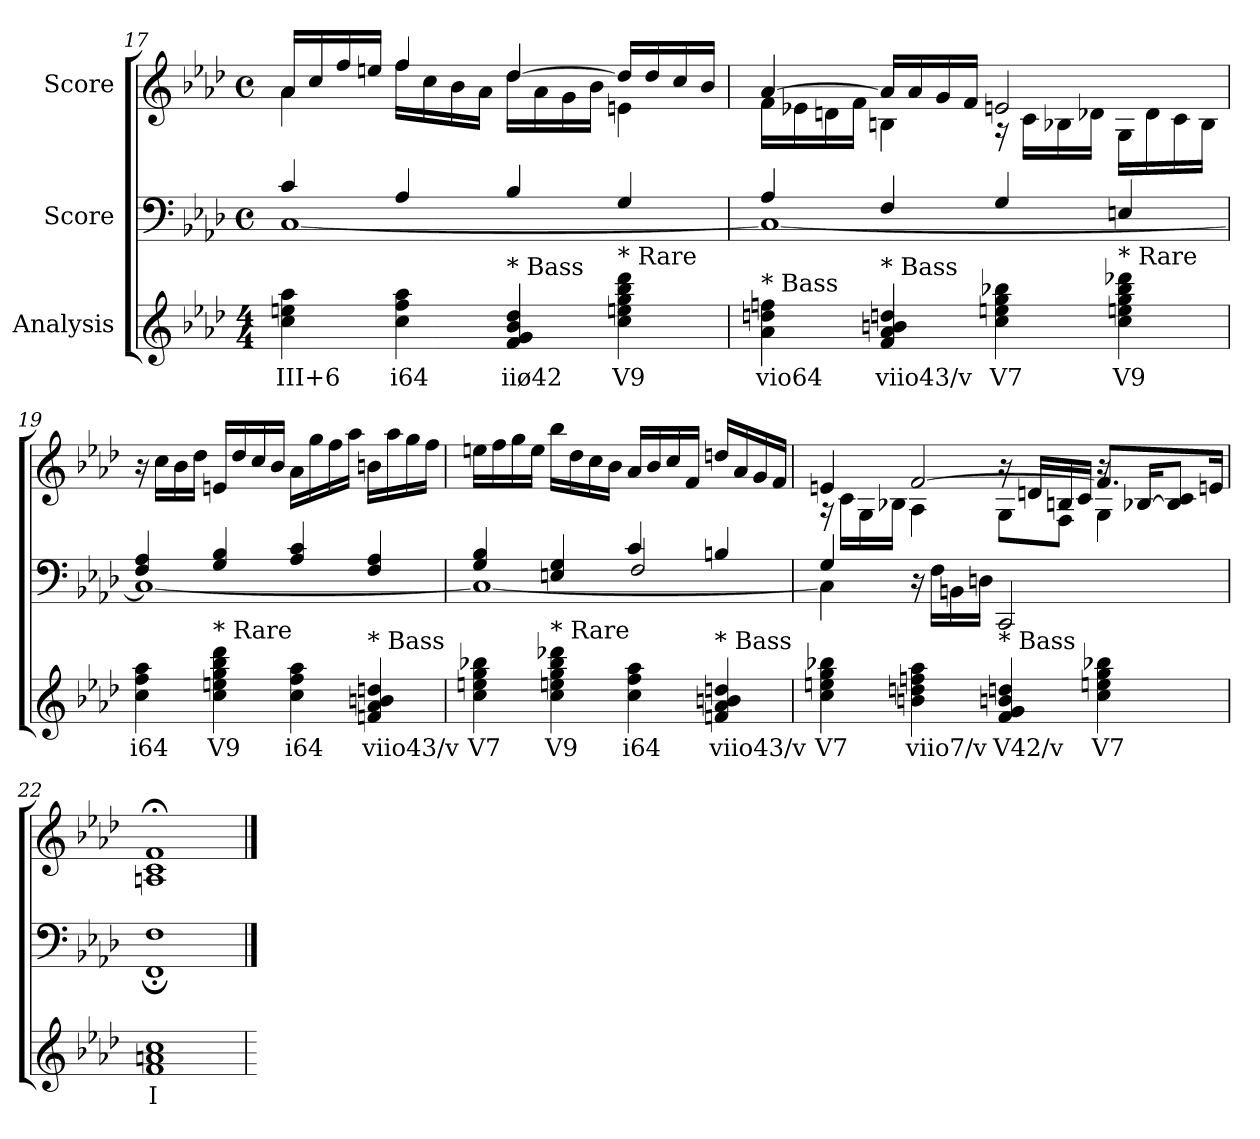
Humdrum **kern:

**kern	**text	**kern	**kern
*part3	*part3	*part2	*part1
*staff3	*staff3	*staff2	*staff1
*I"Analysis	*	*I"Score	*I"Score
!!LO:LB:g=z
*	*	*clefF4	*clefG2
*k[b-e-a-d-]	*	*k[b-e-a-d-]	*k[b-e-a-d-]
*M4/4	*	*M4/4	*M4/4
*	*	*met(c)	*met(c)
=17	=17	=17	=17
*	*	*^	*^
4cc 4een 4aa-	III+6	4c/	[1C	16a-/LL	4a-\
.	.	.	.	16cc/	.
.	.	.	.	16ff/	.
.	.	.	.	16een/JJ	.
4cc 4ff 4aa-	i64	4A-/	.	4ff/	16ff\LL
.	.	.	.	.	16cc\
.	.	.	.	.	16b-\
.	.	.	.	.	16a-\JJ
!LO:TX:t=* Bass	!	!	!	!	!
4f 4g 4b- 4dd-	iiø42	4B-/	.	[4dd-/	16dd-\LL
.	.	.	.	.	16a-\
.	.	.	.	.	16g\
.	.	.	.	.	16b-\JJ
!LO:TX:t=* Rare	!	!	!	!	!
4cc 4een 4gg 4bb- 4ddd-	V9	4G/	.	16dd-/LL]	4en\
.	.	.	.	16dd-/	.
.	.	.	.	16cc/	.
.	.	.	.	16b-/JJ	.
=18	=18	=18	=18	=18	=18
!LO:TX:t=* Bass	!	!	!	!	!
4a- 4ddn 4ffn	vio64	4A-/	1C_	[4a-/	16f\LL
.	.	.	.	.	16e-X\
.	.	.	.	.	16dn\
.	.	.	.	.	16f\JJ
!LO:TX:t=* Bass	!	!	!	!	!
4f 4a- 4bn 4ddn	viio43/v	4F/	.	16a-/LL]	4Bn\
.	.	.	.	16a-/	.
.	.	.	.	16g/	.
.	.	.	.	16f/JJ	.
4cc 4een 4gg 4bb-X	V7	4G/	.	2en/	16r
.	.	.	.	.	16c\LL
.	.	.	.	.	16B-X\
.	.	.	.	.	16d-X\JJ
!LO:TX:t=* Rare	!	!	!	!	!
4cc 4een 4gg 4bb- 4ddd-X	V9	4En/	.	.	16G\LL
.	.	.	.	.	16d-\
.	.	.	.	.	16c\
.	.	.	.	.	16B-\JJ
*	*	*	*	*v	*v
=19	=19	=19	=19	=19
4cc 4ff 4aa-	i64	4F/ 4A-/	1C_	16r
.	.	.	.	16cc\LL
.	.	.	.	16b-\
.	.	.	.	16dd-\JJ
!LO:TX:t=* Rare	!	!	!	!
4cc 4een 4gg 4bb- 4ddd-	V9	4G/ 4B-/	.	16en/LL
.	.	.	.	16dd-/
.	.	.	.	16cc/
.	.	.	.	16b-/JJ
4cc 4ff 4aa-	i64	4A-/ 4c/	.	16a-\LL
.	.	.	.	16gg\
.	.	.	.	16ff\
.	.	.	.	16aa-\JJ
!LO:TX:t=* Bass	!	!	!	!
4fn 4a- 4bn 4ddn	viio43/v	4F/ 4A-/	.	16bn\LL
.	.	.	.	16aa-\
.	.	.	.	16gg\
.	.	.	.	16ff\JJ
*	*	*v	*v	*
!!LO:LB:g=z
=20	=20	=20	=20
*	*	*^	*
*	*	*	*^	*
4cc 4een 4gg 4bb-X	V7	4G/ 4B-/	1C_	2ryy	16een\LL
.	.	.	.	.	16ff\
.	.	.	.	.	16gg\
.	.	.	.	.	16ee\JJ
!LO:TX:t=* Rare	!	!	!	!	!
4cc 4een 4gg 4bb- 4ddd-X	V9	4En/ 4G/	.	.	16bb-\LL
.	.	.	.	.	16dd-\
.	.	.	.	.	16cc\
.	.	.	.	.	16b-\JJ
4cc 4ff 4aa-	i64	4c/	.	2F/	16a-/LL
.	.	.	.	.	16b-/
.	.	.	.	.	16cc/
.	.	.	.	.	16f/JJ
!LO:TX:t=* Bass	!	!	!	!	!
4fn 4a- 4bn 4ddn	viio43/v	4Bn/	.	.	16ddn/LL
.	.	.	.	.	16a-/
.	.	.	.	.	16g/
.	.	.	.	.	16f/JJ
*	*	*v	*v	*v	*
=21	=21	=21	=21
*	*	*^	*^
*	*	*	*	*	*^
4cc 4een 4gg 4bb-X	V7	4G/	4C\]	4en/	16r	2ryy
.	.	.	.	.	16c\LL	.
.	.	.	.	.	16G\	.
.	.	.	.	.	16B-X\JJ	.
4bn 4ddn 4ffn 4aa-	viio7/v	4ryy	16r	[2f/	4A-\	.
.	.	.	16F\LL	.	.	.
.	.	.	16BBn\	.	.	.
.	.	.	16Dn\JJ	.	.	.
!LO:TX:t=* Bass	!	!	!	!	!	!
4f 4g 4bn 4ddn	V42/v	2ryy	2CC/	.	8G\L	16r
.	.	.	.	.	.	16dn/LL
.	.	.	.	.	8F\J	16Bn/
.	.	.	.	.	.	16c/JJ
4cc 4een 4gg 4bb-X	V7	.	.	8.f/L]	4G\	16r
.	.	.	.	.	.	[16B-X/KL
.	.	.	.	.	.	8B-/] 8c/J
.	.	.	.	16en/Jk	.	.
*	*	*	*	*v	*v	*v
=22	=22	=22	=22	=22
1f 1an 1cc	I	1F	1FF;	1An;< 1c;< 1f;<
*	*	*v	*v	*
=	==	==	==
*-	*-	*-	*-
